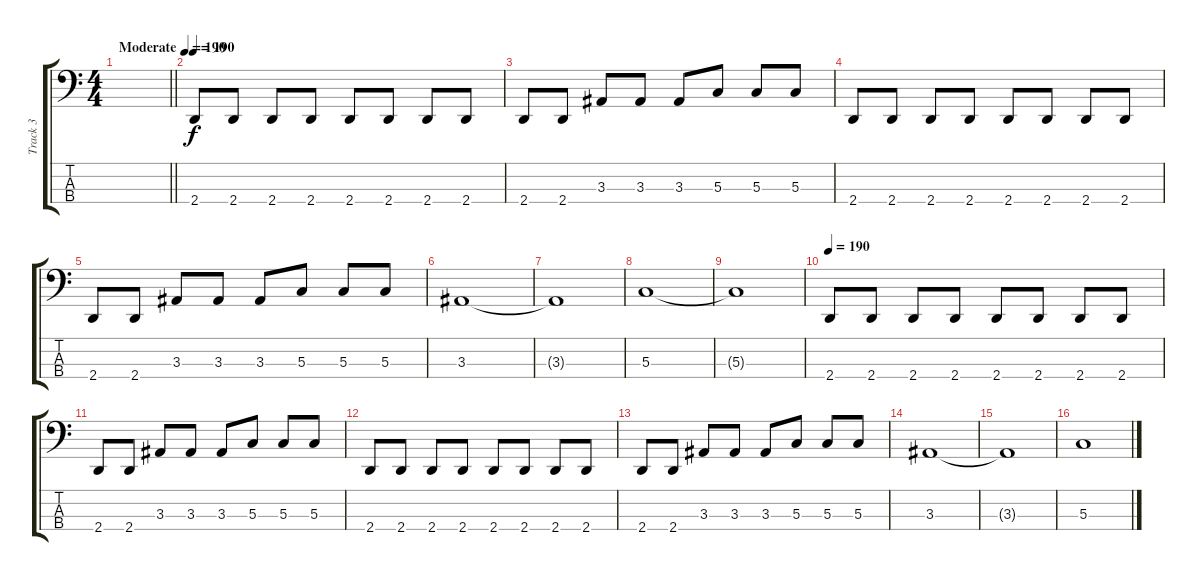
\track ("Track 3" "Track 3") {instrument electricbasspick}
\staff {score tabs}
\tuning (F2 C2 G1 C1) {hide}
\ts (4 4)
\tempo (190 "Moderate")
\tempo 210
\tempo (190 "Moderate")
\clef f4
\barLineRight lightlight
\ks c
|
\tempo 190
2.4.8 2.4.8 2.4.8 2.4.8 2.4.8 2.4.8 2.4.8 2.4.8 |
2.4.8 2.4.8 3.3.8 3.3.8 3.3.8 5.3.8 5.3.8 5.3.8 |
2.4.8 2.4.8 2.4.8 2.4.8 2.4.8 2.4.8 2.4.8 2.4.8 |
2.4.8 2.4.8 3.3.8 3.3.8 3.3.8 5.3.8 5.3.8 5.3.8 |
3.3.1 |
3.3{t}.1 |
5.3.1 |
5.3{t}.1 |
\tempo 190
2.4.8 2.4.8 2.4.8 2.4.8 2.4.8 2.4.8 2.4.8 2.4.8 |
2.4.8 2.4.8 3.3.8 3.3.8 3.3.8 5.3.8 5.3.8 5.3.8 |
2.4.8 2.4.8 2.4.8 2.4.8 2.4.8 2.4.8 2.4.8 2.4.8 |
2.4.8 2.4.8 3.3.8 3.3.8 3.3.8 5.3.8 5.3.8 5.3.8 |
3.3.1 |
3.3{t}.1 |
5.3.1
